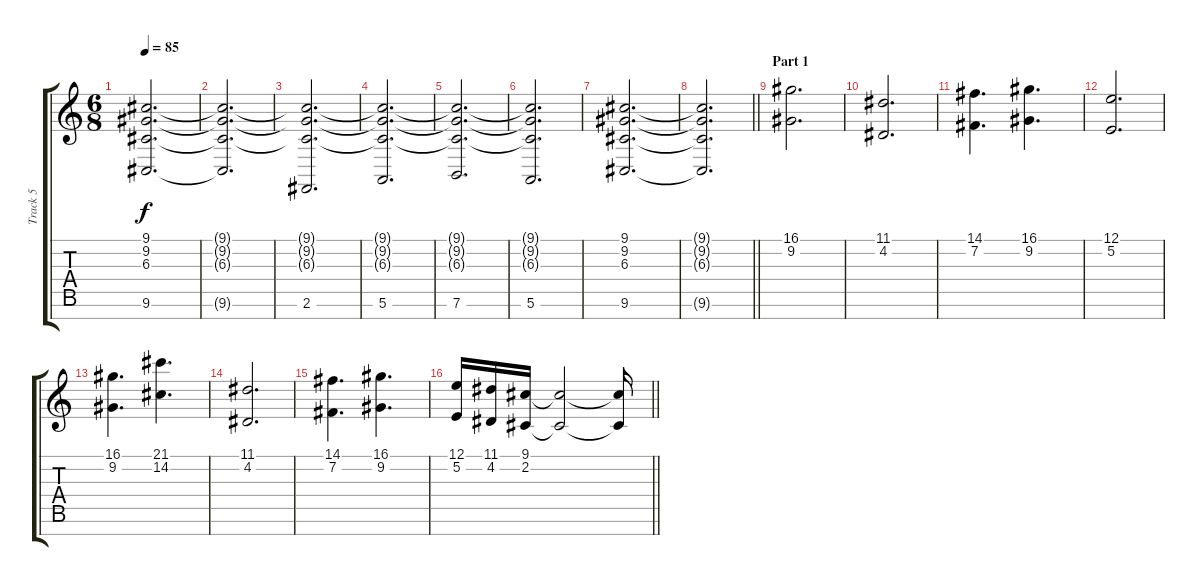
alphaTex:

\track ("Track 5" "Track 5") {instrument stringensemble1}
\staff {score tabs}
\tuning (E4 B3 G3 D3 A2 E2 B1) {hide}
\ts (6 8)
\tempo 85
\clef g2
\ks c
(9.1 9.2 6.3 9.6).2{d dy f} |
(9.1{t} 9.2{t} 6.3{t} 9.6{t}).2{d} |
(9.1{t} 9.2{t} 6.3{t} 2.6).2{d} |
(9.1{t} 9.2{t} 6.3{t} 5.6).2{d} |
(9.1{t} 9.2{t} 6.3{t} 7.6).2{d} |
(9.1{t} 9.2{t} 6.3{t} 5.6).2{d} |
(9.1 9.2 6.3 9.6).2{d} |
\barLineRight lightlight
(9.1{t} 9.2{t} 6.3{t} 9.6{t}).2{d} |
\section ("" "Part 1")
(16.1 9.2).2{d} |
(11.1 4.2).2{d} |
(14.1 7.2).4{d} (16.1 9.2).4{d} |
(12.1 5.2).2{d} |
(16.1 9.2).4{d} (21.1 14.2).4{d} |
(11.1 4.2).2{d} |
(14.1 7.2).4{d} (16.1 9.2).4{d} |
\barLineRight lightlight
(12.1 5.2).16 (11.1 4.2).16 (9.1 2.2).16 (9.1{t} 2.2{t}).2 (9.1{t} 2.2{t}).16
